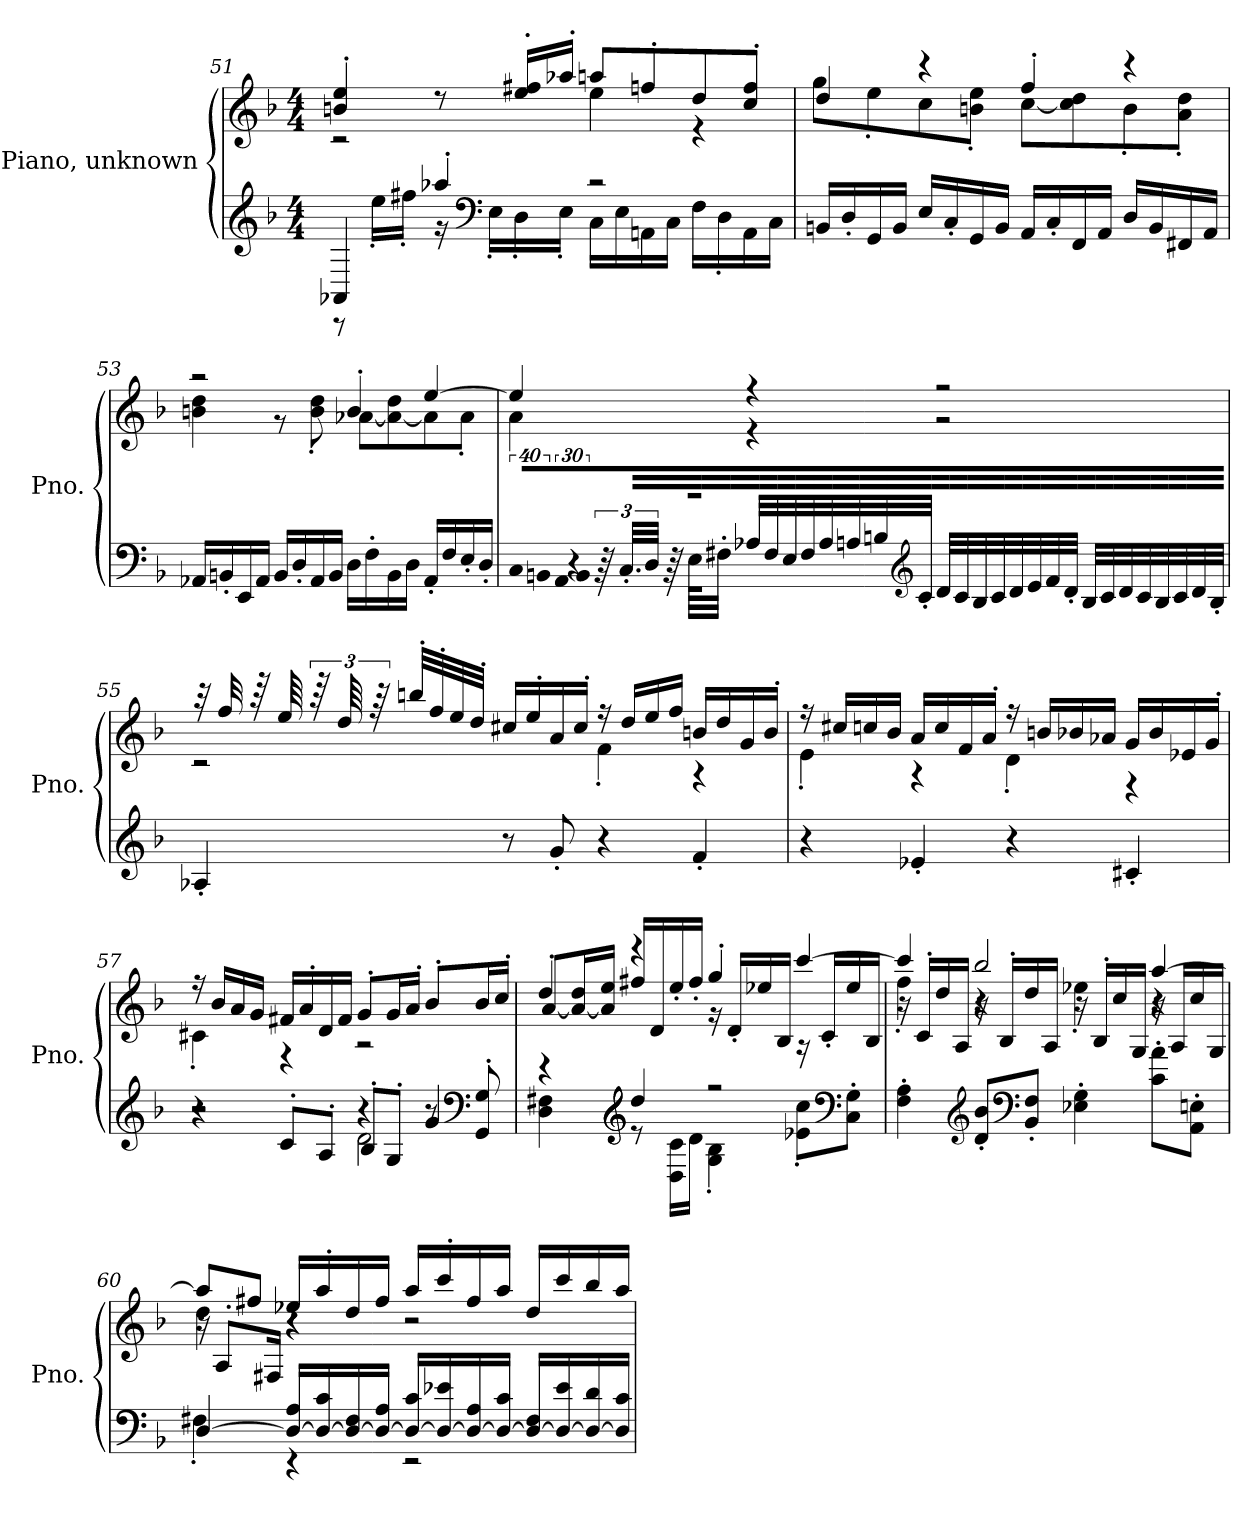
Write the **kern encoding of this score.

**kern	**kern
*part1	*part1
*staff2	*staff1
*I"Piano, unknown	*
*I'Pno.	*
*clefG2	*clefG2
*k[b-]	*k[b-]
*M4/4	*M4/4
=51	=51
*^	*^
4AA-X/	8r	4bn/' 4ee/'	2r
.	16ee'\LL	.	.
.	16ff#X'\JJ	.	.
4aa-X'/	16r	8r	.
*clefF4	*	*	*
.	16E'\LL	.	.
.	16D'\	16ee/' 16ff#X/'LL	.
.	16E'\JJ	16aa-X'/JJ	.
2r	16C\LL	8aan/L	4ee\
.	16E\	.	.
.	16AAn\	8ffn'/	.
.	16C\JJ	.	.
.	16F\LL	8dd/	4r
.	16D'\	.	.
.	16AA\	8cc/' 8ff/'J	.
.	16C\JJ	.	.
*v	*v	*	*
!!LO:LB:g=z	!!
=52	=52	=52
16BBn/LL	4dd/	8gg\L
16D'/	.	.
16GG/	.	8ee'\
16BB/JJ	.	.
16E/LL	4r	8cc\
16C'/	.	.
16GG/	.	8bn\' 8ee\'J
16BB/JJ	.	.
16AA/LL	4ff'/	[8cc\L
16C'/	.	.
16FF/	.	8cc\] 8dd\
16AA/JJ	.	.
16D/LL	4r	8b'\
16BB/	.	.
16FF#X/	.	8a\' 8dd\'J
16AA/JJ	.	.
=53	=53	=53
16AA-X/LL	2r	4bn\ 4dd\
16BBn'/	.	.
16EE/	.	.
16AA-/JJ	.	.
16BB/LL	.	8r
16D'/	.	.
16AA-/	.	8b\' 8dd\'
16BB/JJ	.	.
16D\LL	4b'/	[8a-X\L
16F'\	.	.
16BB\	.	8a-\_ 8dd\
16D\JJ	.	.
16AA-'/LL	[4ee/	8a-\]
16F/	.	.
16E'/	.	8a-'\J
16D'/JJ	.	.
!!LO:LB:g=z	!!
=54	=54	=54
!LO:N:vis=32	!	!
640%23C/LLL	4ee/]	4a\
!LO:N:vis=32	!	!
640%23BBn/	.	.
!LO:N:vis=64	!	!
960%17AA/JJJk	.	.
!LO:N:vis=64	!	!
960%17r	.	.
!LO:N:vis=64	!	!
960%17BB/	.	.
96r	.	.
48.C'/LLL	.	.
48D/JJJ	.	.
64r	.	.
64E\KLLL	.	.
32F#X'\JJJ	.	.
32A-X/LLL	4r	4r
32F#/	.	.
32E/	.	.
32F#/	.	.
32A-/	.	.
32An/	.	.
32Bn/	.	.
*clefG2	*	*
32c'/JJJ	.	.
32d/LLL	2r	2r
32c/	.	.
32B/	.	.
32c/	.	.
32d/	.	.
32e/	.	.
32f/	.	.
32d'/JJJ	.	.
32B/LLL	.	.
32c/	.	.
32d/	.	.
32c/	.	.
32B/	.	.
32c/	.	.
32d/	.	.
32B'/JJJ	.	.
!!LO:LB:g=z	!!
=55	=55	=55
4A-X'/	32r	2r
.	32ff/	.
.	64r	.
.	64ee/	.
.	96r	.
.	96dd/	.
.	96r	.
.	32bbn'/LLL	.
.	32ff'/	.
.	32ee/	.
.	32dd'/JJJ	.
8r	16cc#X/LL	.
.	16ee'/	.
8g'/	16a/	.
.	16cc#'/JJ	.
4r	16r	4f'\
.	16dd/LL	.
.	16ee/	.
.	16ff/JJ	.
4f'/	16bn/LL	4r
.	16dd/	.
.	16g/	.
.	16b'/JJ	.
!!LO:LB:g=z	!!
=56	=56	=56
4r	16r	4e'\
.	16cc#X/LL	.
.	16ccn/	.
.	16b-/JJ	.
4e-X'/	16a/LL	4r
.	16cc/	.
.	16f/	.
.	16a'/JJ	.
4r	16r	4d'\
.	16bn/LL	.
.	16b-X/	.
.	16a-X/JJ	.
4c#X'/	16g/LL	4r
.	16b-/	.
.	16e-X/	.
.	16g'/JJ	.
=57	=57	=57
*^	*	*
*	*^	*	*
2r	2r	4r	16r	4c#X'\
.	.	.	16b-/LL	.
.	.	.	16a/	.
.	.	.	16g/JJ	.
.	.	8c'/L	16f#X/LL	4r
.	.	.	16a'/	.
.	.	8A'/J	16d/	.
.	.	.	16f#/JJ	.
4r	2d\	8B-'/L	8g'/L	2r
.	.	8G'/J	16g/L	.
.	.	.	16a'/JJ	.
4g/	.	8r	8b-'/L	.
*clefF4	*	*	*	*
.	.	8GG/' 8G/'	16b-/L	.
.	.	.	16cc'/JJ	.
*	*v	*v	*	*
!!LO:LB:g=z	!!
=58	=58	=58	=58
4r	4D\ 4F#X\	4dd'/	[8a/L
.	.	.	16a/_ 16dd/L
.	.	.	16a/] 16ee/JJ
*clefG2	*	*	*
4dd/	8r	4r	16ff#X/LL
.	.	.	16d/
.	16D\ 16c\LL	.	16ee'/
.	16d\JJ	.	16ff#'/JJ
2r	4G\' 4B-\'	4gg'/	16r
.	.	.	16d'/LL
.	.	.	16ee-X/
.	.	.	16B-/JJ
.	8e-X\' 8cc\'L	[4ccc/	16r
.	.	.	16c'/LL
*clefF4	*	*	*
.	8C\' 8G\'J	.	16ee-/
.	.	.	16B-/JJ
*v	*v	*	*
=59	=59	=59
*	*	*^
4F\' 4A\'	4ccc/]	4ff'\	16r
.	.	.	16c'/LL
.	.	.	16dd/
.	.	.	16A/JJ
*clefG2	*	*	*
8d/' 8b-/'L	2bb-/	4r	16r
.	.	.	16B-'/LL
*clefF4	*	*	*
8BB-/' 8F/'J	.	.	16dd/
.	.	.	16A/JJ
4E-X\' 4G\'	.	4ee-X'\	16r
.	.	.	16B-'/LL
.	.	.	16cc/
.	.	.	16G/JJ
8c\' 8a\'L	[4aa/	4r	16r
.	.	.	16A/LL
8AA\' 8En\'J	.	.	16cc/
.	.	.	16G/JJ
!!LO:PB:g=z	!!	!!
=60	=60	=60	=60
*^	*	*	*
[4D/	4F#X'\	8aa/L]	4dd\	16r
.	.	.	.	8A'/L
.	.	8ff#X/J	.	.
.	.	.	.	16F#X/Jk
16D/_ 16A/LL	4r	4r	4r	16ee-X/LL
16D/_ 16c/	.	.	.	16aa'/
16D/_ 16F#/	.	.	.	16dd/
16D/_ 16A/JJ	.	.	.	16ff#/JJ
16D/_ 16c/LL	2r	2r	2r	16aa/LL
16D/_ 16e-X/	.	.	.	16ccc'/
16D/_ 16A/	.	.	.	16ff#/
16D/_ 16c/JJ	.	.	.	16aa/JJ
16D/_ 16F#/LL	.	.	.	16dd/LL
16D/_ 16e-/	.	.	.	16ccc/
16D/_ 16d/	.	.	.	16bb-/
16D/] 16c/JJ	.	.	.	16aa/JJ
*v	*v	*	*	*
*	*v	*v	*v
=	=
*-	*-
